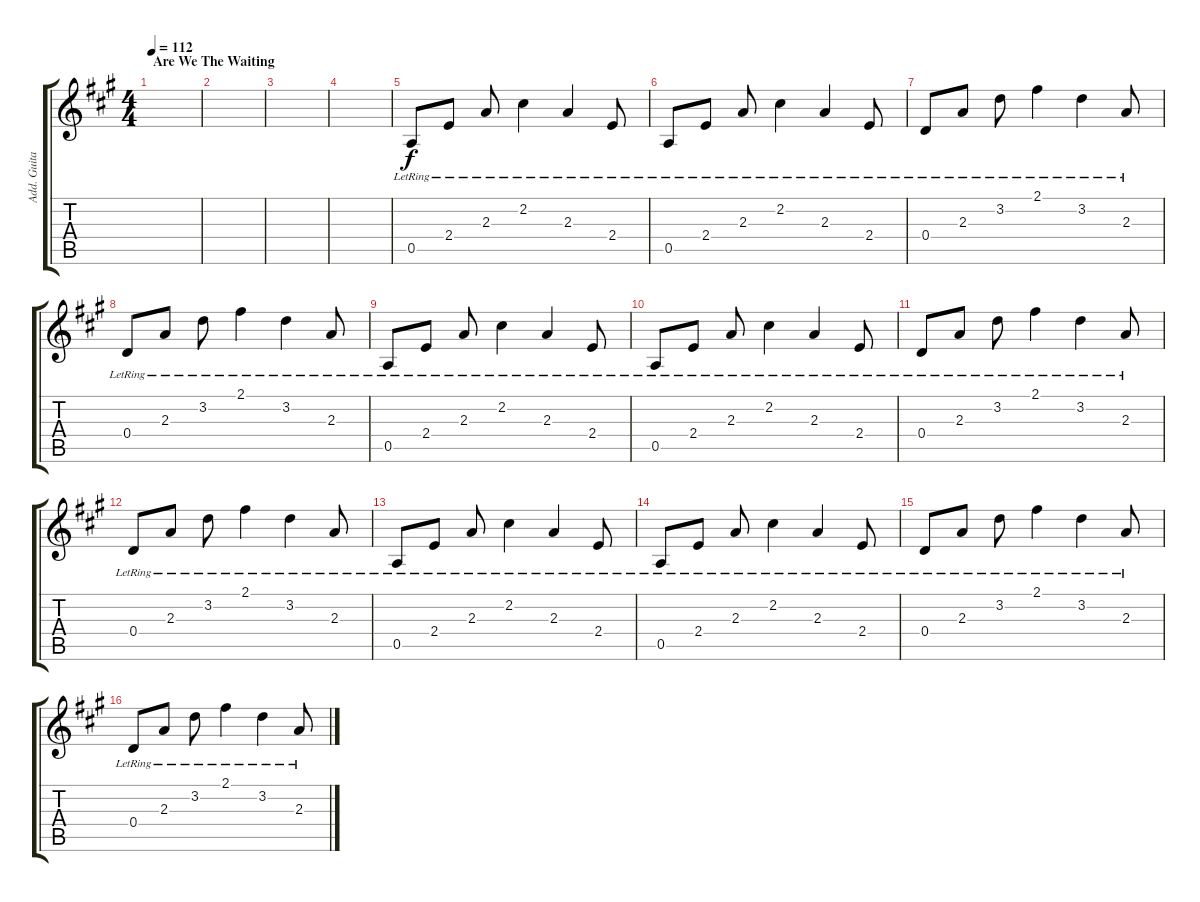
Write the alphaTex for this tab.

\track ("Add. Guitar 1" "Add. Guita") {instrument distortionguitar}
\staff {score tabs}
\tuning (E4 B3 G3 D3 A2 E2) {hide}
\ts (4 4)
\section ("" "Are We The Waiting")
\tempo 112
\clef g2
\ks a
|
|
|
|
0.5{lr}.8 2.4{lr}.8 2.3{lr}.8 2.2{lr}.4 2.3{lr}.4 2.4{lr}.8 |
0.5{lr}.8 2.4{lr}.8 2.3{lr}.8 2.2{lr}.4 2.3{lr}.4 2.4{lr}.8 |
0.4{lr}.8 2.3{lr}.8 3.2{lr}.8 2.1{lr}.4 3.2{lr}.4 2.3{lr}.8 |
0.4{lr}.8 2.3{lr}.8 3.2{lr}.8 2.1{lr}.4 3.2{lr}.4 2.3{lr}.8 |
0.5{lr}.8 2.4{lr}.8 2.3{lr}.8 2.2{lr}.4 2.3{lr}.4 2.4{lr}.8 |
0.5{lr}.8 2.4{lr}.8 2.3{lr}.8 2.2{lr}.4 2.3{lr}.4 2.4{lr}.8 |
0.4{lr}.8 2.3{lr}.8 3.2{lr}.8 2.1{lr}.4 3.2{lr}.4 2.3{lr}.8 |
0.4{lr}.8 2.3{lr}.8 3.2{lr}.8 2.1{lr}.4 3.2{lr}.4 2.3{lr}.8 |
0.5{lr}.8 2.4{lr}.8 2.3{lr}.8 2.2{lr}.4 2.3{lr}.4 2.4{lr}.8 |
0.5{lr}.8 2.4{lr}.8 2.3{lr}.8 2.2{lr}.4 2.3{lr}.4 2.4{lr}.8 |
0.4{lr}.8 2.3{lr}.8 3.2{lr}.8 2.1{lr}.4 3.2{lr}.4 2.3{lr}.8 |
0.4{lr}.8 2.3{lr}.8 3.2{lr}.8 2.1{lr}.4 3.2{lr}.4 2.3{lr}.8
